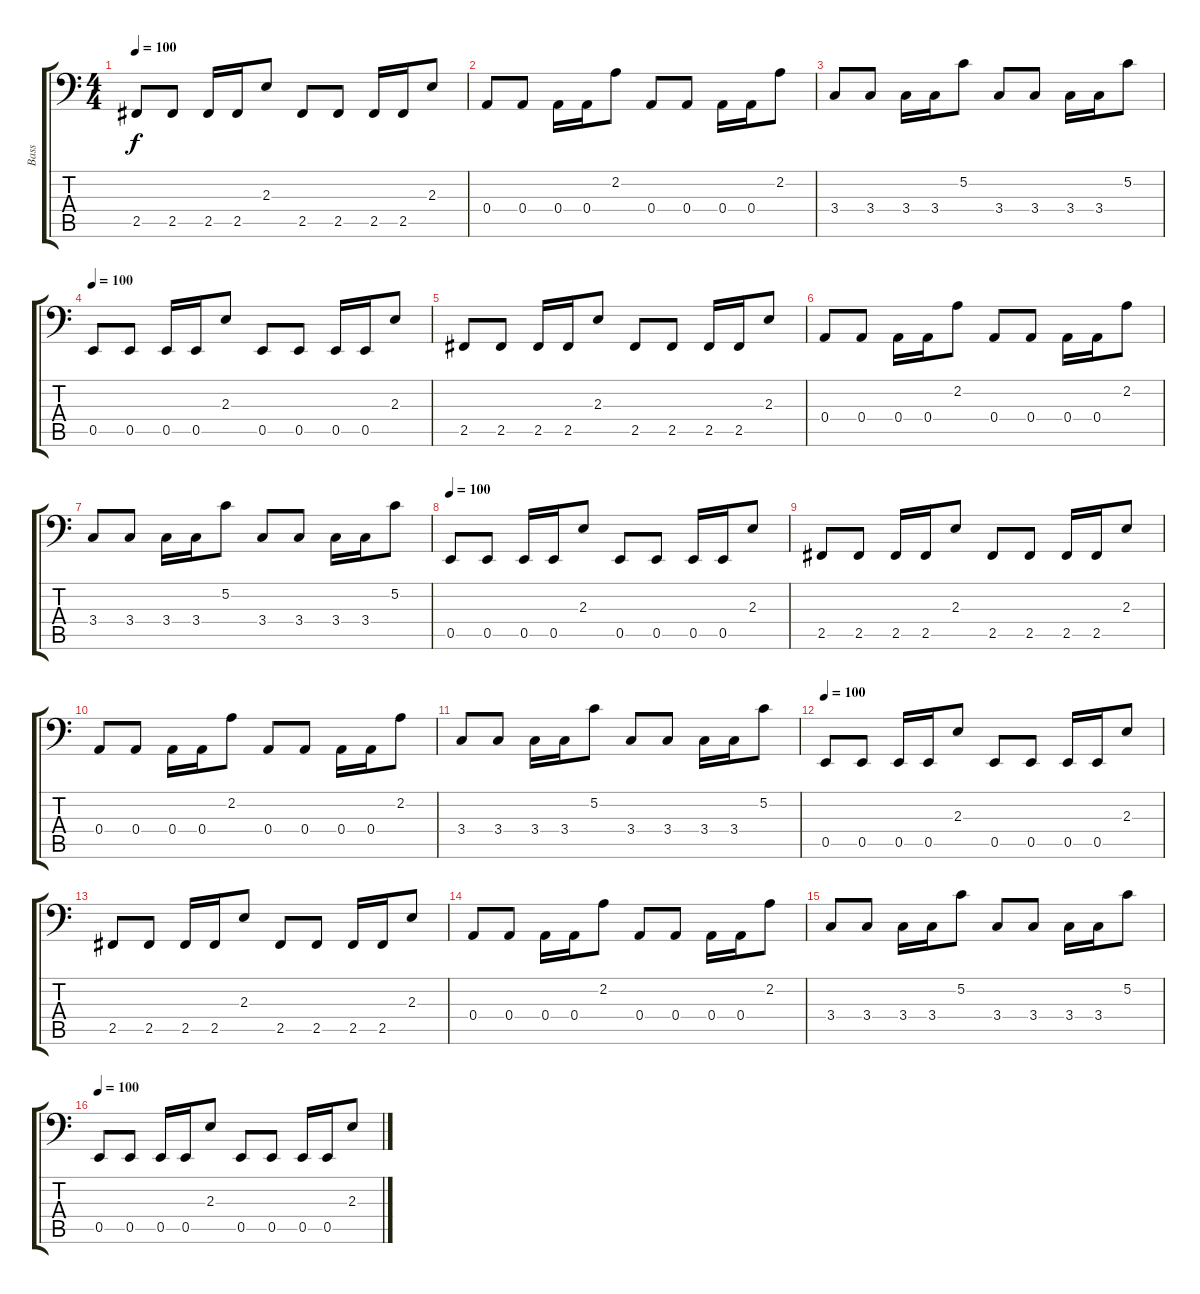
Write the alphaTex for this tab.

\track ("Bass" "Bass") {instrument electricbassfinger}
\staff {score tabs}
\tuning (C3 G2 D2 A1 E1 B0) {hide}
\ts (4 4)
\tempo 100
\clef f4
\ks c
2.5.8{dy f} 2.5.8 2.5.16 2.5.16 2.3.8 2.5.8 2.5.8 2.5.16 2.5.16 2.3.8 |
0.4.8 0.4.8 0.4.16 0.4.16 2.2.8 0.4.8 0.4.8 0.4.16 0.4.16 2.2.8 |
3.4.8 3.4.8 3.4.16 3.4.16 5.2.8 3.4.8 3.4.8 3.4.16 3.4.16 5.2.8 |
\tempo 100
0.5.8 0.5.8 0.5.16 0.5.16 2.3.8 0.5.8 0.5.8 0.5.16 0.5.16 2.3.8 |
2.5.8 2.5.8 2.5.16 2.5.16 2.3.8 2.5.8 2.5.8 2.5.16 2.5.16 2.3.8 |
0.4.8 0.4.8 0.4.16 0.4.16 2.2.8 0.4.8 0.4.8 0.4.16 0.4.16 2.2.8 |
3.4.8 3.4.8 3.4.16 3.4.16 5.2.8 3.4.8 3.4.8 3.4.16 3.4.16 5.2.8 |
\tempo 100
0.5.8{volume 10} 0.5.8 0.5.16 0.5.16 2.3.8 0.5.8 0.5.8 0.5.16 0.5.16 2.3.8 |
2.5.8 2.5.8 2.5.16 2.5.16 2.3.8 2.5.8 2.5.8 2.5.16 2.5.16 2.3.8 |
0.4.8{volume 7} 0.4.8 0.4.16 0.4.16 2.2.8 0.4.8 0.4.8 0.4.16 0.4.16 2.2.8 |
3.4.8 3.4.8 3.4.16 3.4.16 5.2.8 3.4.8 3.4.8 3.4.16 3.4.16 5.2.8 |
\tempo 100
0.5.8{volume 4} 0.5.8 0.5.16 0.5.16 2.3.8 0.5.8 0.5.8 0.5.16 0.5.16 2.3.8 |
2.5.8 2.5.8 2.5.16 2.5.16 2.3.8 2.5.8 2.5.8 2.5.16 2.5.16 2.3.8 |
0.4.8{volume 1} 0.4.8 0.4.16 0.4.16 2.2.8 0.4.8 0.4.8 0.4.16 0.4.16 2.2.8 |
3.4.8 3.4.8 3.4.16 3.4.16 5.2.8 3.4.8 3.4.8 3.4.16 3.4.16 5.2.8 |
\tempo 100
0.5.8{volume 0} 0.5.8 0.5.16 0.5.16 2.3.8 0.5.8 0.5.8 0.5.16 0.5.16 2.3.8
